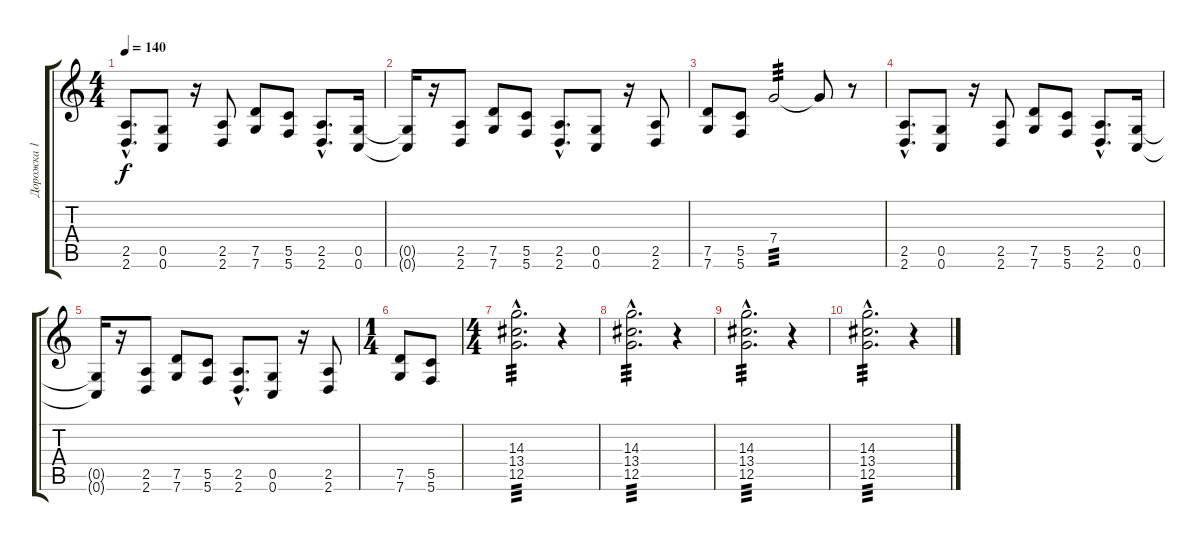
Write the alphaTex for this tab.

\track ("Дорожка 1" "Дорожка 1") {instrument distortionguitar}
\staff {score tabs}
\tuning (D4 A3 F3 C3 G2 C2) {hide}
\ts (4 4)
\tempo 140
\clef g2
\ks c
(2.5{hac} 2.6{hac}).8{d dy f} (0.5 0.6).8 r.16 (2.5 2.6).8 (7.5 7.6).8 (5.5 5.6).8 (2.5{hac} 2.6{hac}).8{d} (0.5 0.6).16 |
(0.5{t} 0.6{t}).16 r.16 (2.5 2.6).8 (7.5 7.6).8 (5.5 5.6).8 (2.5{hac} 2.6{hac}).8{d} (0.5 0.6).8 r.16 (2.5 2.6).8 |
(7.5 7.6).8 (5.5 5.6).8 7.4.2{tp 3} 7.4{t}.8 r.8 |
(2.5{hac} 2.6{hac}).8{d} (0.5 0.6).8 r.16 (2.5 2.6).8 (7.5 7.6).8 (5.5 5.6).8 (2.5{hac} 2.6{hac}).8{d} (0.5 0.6).16 |
(0.5{t} 0.6{t}).16 r.16 (2.5 2.6).8 (7.5 7.6).8 (5.5 5.6).8 (2.5{hac} 2.6{hac}).8{d} (0.5 0.6).8 r.16 (2.5 2.6).8 |
\ts (1 4)
(7.5 7.6).8 (5.5 5.6).8 |
\ts (4 4)
(14.3{hac} 13.4{hac} 12.5{hac}).2{d tp 3} r.4 |
(14.3{hac} 13.4{hac} 12.5{hac}).2{d tp 3} r.4 |
(14.3{hac} 13.4{hac} 12.5{hac}).2{d tp 3} r.4 |
(14.3{hac} 13.4{hac} 12.5{hac}).2{d tp 3} r.4
